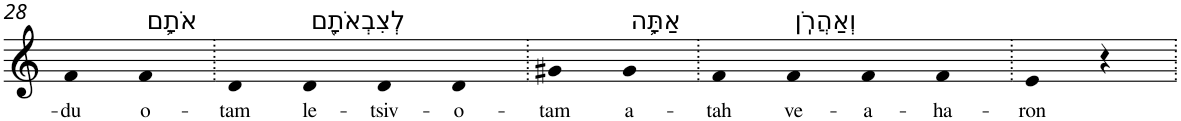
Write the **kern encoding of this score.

**kern	**text
*part1	*part1
*staff1	*staff1
*I"Piano	*
*I'Pno	*
!!LO:PB:g=z
*clefG2	*
*k[]	*
=28	=28
!	!LO:LY:b
4f	-du
!LO:TX:a:t=אֹתָ֛ם	!
!	!LO:LY:b
4f	o-
=29.	=29.
!	!LO:LY:b
4d	-tam
!LO:TX:a:t=לְצִבְאֹתָ֖ם	!
!	!LO:LY:b
4d	le-
!	!LO:LY:b
4d	-tsiv-
!	!LO:LY:b
4d	-o-
=30.	=30.
!	!LO:LY:b
4g#X	-tam
!LO:TX:a:t=אַתָּ֥ה	!
!	!LO:LY:b
4g#	a-
=31.	=31.
!	!LO:LY:b
4f	-tah
!LO:TX:a:t=וְאַהֲרֹֽן	!
!	!LO:LY:b
4f	ve-
!	!LO:LY:b
4f	-a-
!	!LO:LY:b
4f	-ha-
=32.	=32.
!	!LO:LY:b
4e	-ron
4r	.
=.	=.
*-	*-
